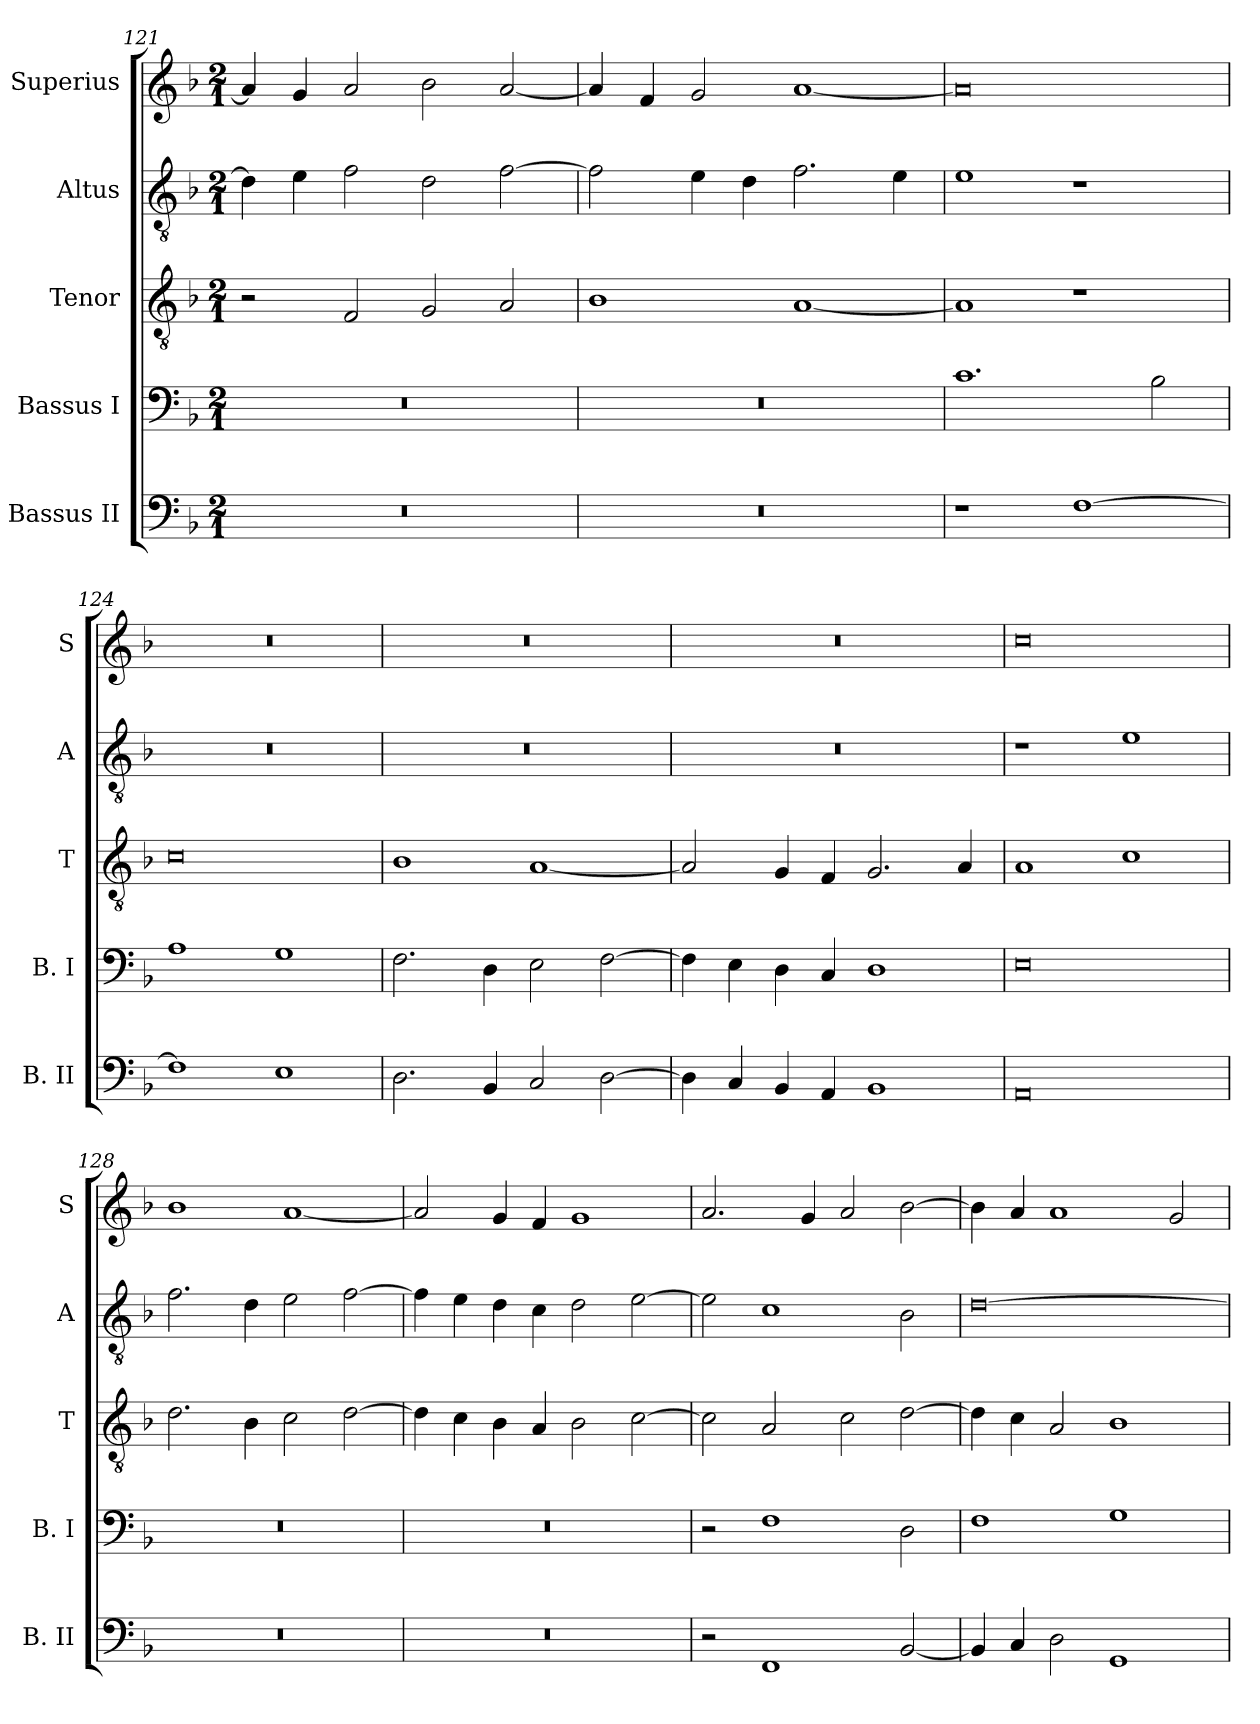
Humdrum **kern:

**kern	**kern	**kern	**kern	**kern
*part5	*part4	*part3	*part2	*part1
*staff5	*staff4	*staff3	*staff2	*staff1
*I"Bassus II	*I"Bassus I	*I"Tenor	*I"Altus	*I"Superius
*I'B. II	*I'B. I	*I'T	*I'A	*I'S
*clefF4	*clefF4	*clefGv2	*clefGv2	*clefG2
*k[b-]	*k[b-]	*k[b-]	*k[b-]	*k[b-]
*F:	*F:	*F:	*F:	*F:
*M2/1	*M2/1	*M2/1	*M2/1	*M2/1
=121	=121	=121	=121	=121
0r	0r	2r	4d]	4a]
.	.	.	4e	4g
.	.	2F	2f	2a
.	.	2G	2d	2b-
.	.	2A	[2f	[2a
=122	=122	=122	=122	=122
0r	0r	1B-	2f]	4a]
.	.	.	.	4f
.	.	.	4e	2g
.	.	.	4d	.
.	.	[1A	2.f	[1a
.	.	.	4e	.
=123	=123	=123	=123	=123
1r	1.c	1A]	1e	0a]
[1F	.	1r	1r	.
.	2B-	.	.	.
=124	=124	=124	=124	=124
1F]	1A	0c	0r	0r
1E	1G	.	.	.
=125	=125	=125	=125	=125
2.D	2.F	1B-	0r	0r
4BB-	4D	.	.	.
2C	2E	[1A	.	.
[2D	[2F	.	.	.
=126	=126	=126	=126	=126
4D]	4F]	2A]	0r	0r
4C	4E	.	.	.
4BB-	4D	4G	.	.
4AA	4C	4F	.	.
1BB-	1D	2.G	.	.
.	.	4A	.	.
=127	=127	=127	=127	=127
0AA	0E	1A	1r	0cc
.	.	1c	1e	.
=128	=128	=128	=128	=128
0r	0r	2.d	2.f	1b-
.	.	4B-	4d	.
.	.	2c	2e	[1a
.	.	[2d	[2f	.
=129	=129	=129	=129	=129
0r	0r	4d]	4f]	2a]
.	.	4c	4e	.
.	.	4B-	4d	4g
.	.	4A	4c	4f
.	.	2B-	2d	1g
.	.	[2c	[2e	.
=130	=130	=130	=130	=130
2r	2r	2c]	2e]	2.a
1FF	1F	2A	1c	.
.	.	.	.	4g
.	.	2c	.	2a
[2BB-	2D	[2d	2B-	[2b-
=131	=131	=131	=131	=131
4BB-]	1F	4d]	[0d	4b-]
4C	.	4c	.	4a
2D	.	2A	.	1a
1GG	1G	1B-	.	.
.	.	.	.	2g
=	=	=	=	=
*-	*-	*-	*-	*-
